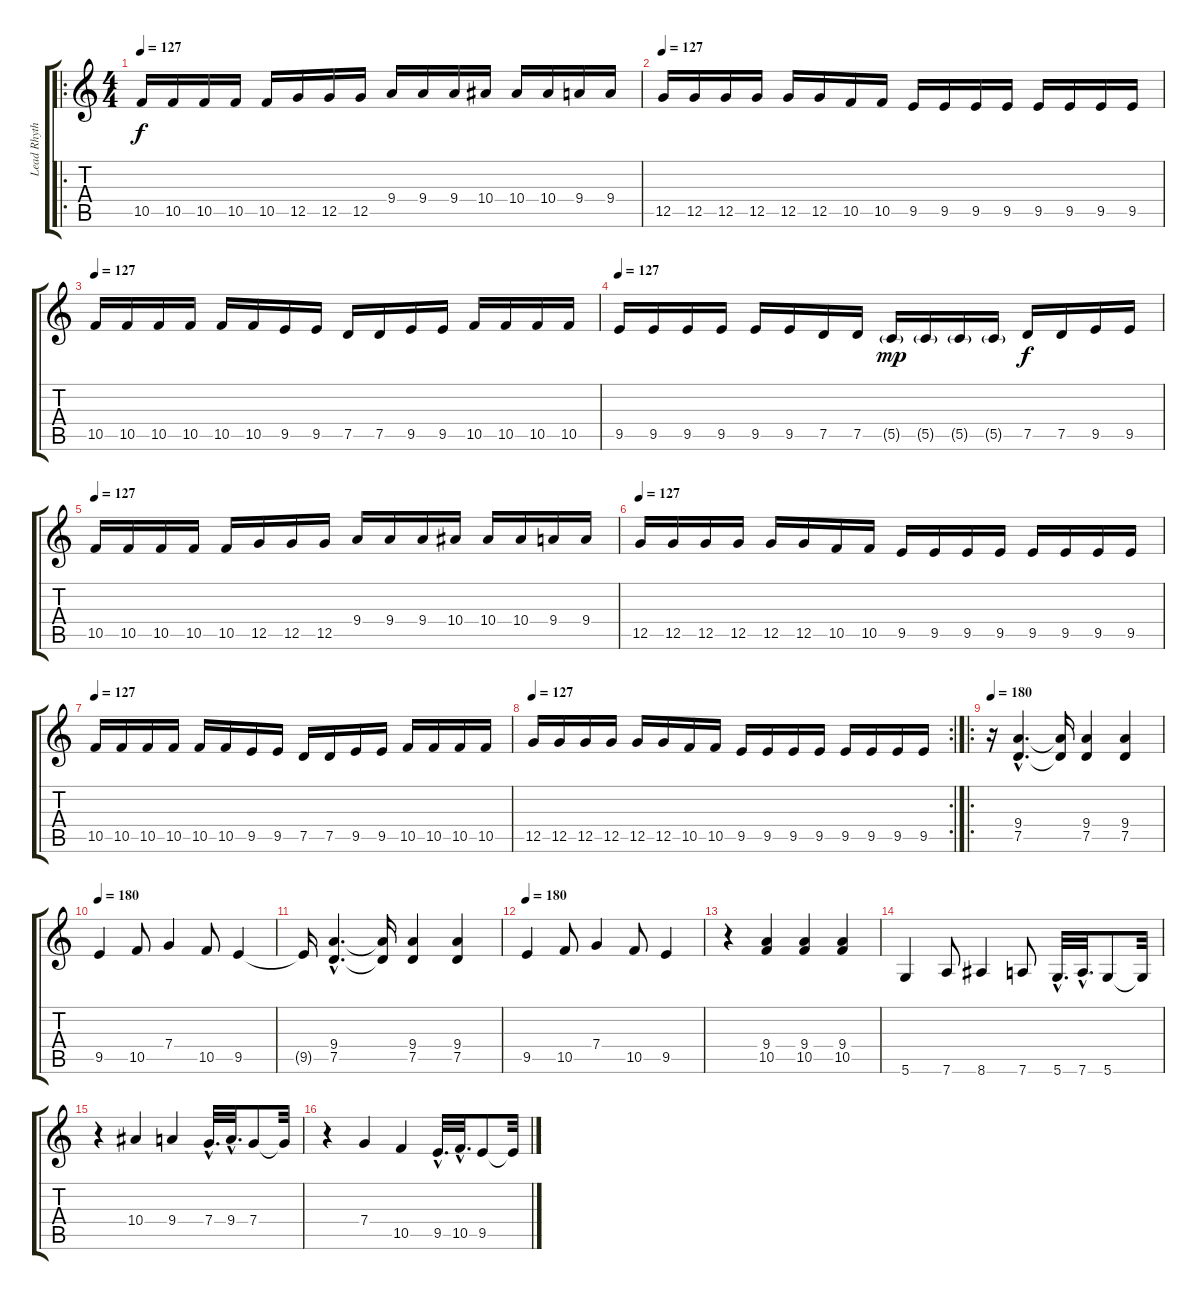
\track ("Lead Rhythm" "Lead Rhyth") {instrument distortionguitar}
\staff {score tabs}
\tuning (D4 A3 F3 C3 G2 D2) {hide}
\ro
\ts (4 4)
\tempo 127
\clef g2
\ks c
10.5.16{dy f} 10.5.16 10.5.16 10.5.16 10.5.16 12.5.16 12.5.16 12.5.16 9.4.16 9.4.16 9.4.16 10.4.16 10.4.16 10.4.16 9.4.16 9.4.16 |
\tempo 127
12.5.16 12.5.16 12.5.16 12.5.16 12.5.16 12.5.16 10.5.16 10.5.16 9.5.16 9.5.16 9.5.16 9.5.16 9.5.16 9.5.16 9.5.16 9.5.16 |
\tempo 127
10.5.16 10.5.16 10.5.16 10.5.16 10.5.16 10.5.16 9.5.16 9.5.16 7.5.16 7.5.16 9.5.16 9.5.16 10.5.16 10.5.16 10.5.16 10.5.16 |
\tempo 127
9.5.16 9.5.16 9.5.16 9.5.16 9.5.16 9.5.16 7.5.16 7.5.16 5.5{g}.16{dy mp} 5.5{g}.16 5.5{g}.16 5.5{g}.16 7.5.16{dy f} 7.5.16 9.5.16 9.5.16 |
\tempo 127
10.5.16 10.5.16 10.5.16 10.5.16 10.5.16 12.5.16 12.5.16 12.5.16 9.4.16 9.4.16 9.4.16 10.4.16 10.4.16 10.4.16 9.4.16 9.4.16 |
\tempo 127
12.5.16 12.5.16 12.5.16 12.5.16 12.5.16 12.5.16 10.5.16 10.5.16 9.5.16 9.5.16 9.5.16 9.5.16 9.5.16 9.5.16 9.5.16 9.5.16 |
\tempo 127
10.5.16 10.5.16 10.5.16 10.5.16 10.5.16 10.5.16 9.5.16 9.5.16 7.5.16 7.5.16 9.5.16 9.5.16 10.5.16 10.5.16 10.5.16 10.5.16 |
\rc 2
\tempo 127
12.5.16 12.5.16 12.5.16 12.5.16 12.5.16 12.5.16 10.5.16 10.5.16 9.5.16 9.5.16 9.5.16 9.5.16 9.5.16 9.5.16 9.5.16 9.5.16 |
\ro
\tempo 180
r.16 (9.4{hac} 7.5{hac}).4{d} (9.4{t} 7.5{t}).16 (9.4 7.5).4 (9.4 7.5).4 |
\tempo 180
9.5.4 10.5.8 7.4.4 10.5.8 9.5.4 |
9.5{t}.16 (9.4{hac} 7.5{hac}).4{d} (9.4{t} 7.5{t}).16 (9.4 7.5).4 (9.4 7.5).4 |
\tempo 180
9.5.4 10.5.8 7.4.4 10.5.8 9.5.4 |
r.4 (9.4 10.5).4 (9.4 10.5).4 (9.4 10.5).4 |
5.6.4 7.6.8 8.6.4 7.6.8 5.6{hac}.32{d} 7.6{hac}.32{d} 5.6.8 5.6{t}.32 |
r.4 10.4.4 9.4.4 7.4{hac}.32{d} 9.4{hac}.32{d} 7.4.8 7.4{t}.32 |
r.4 7.4.4 10.5.4 9.5{hac}.32{d} 10.5{hac}.32{d} 9.5.8 9.5{t}.32
